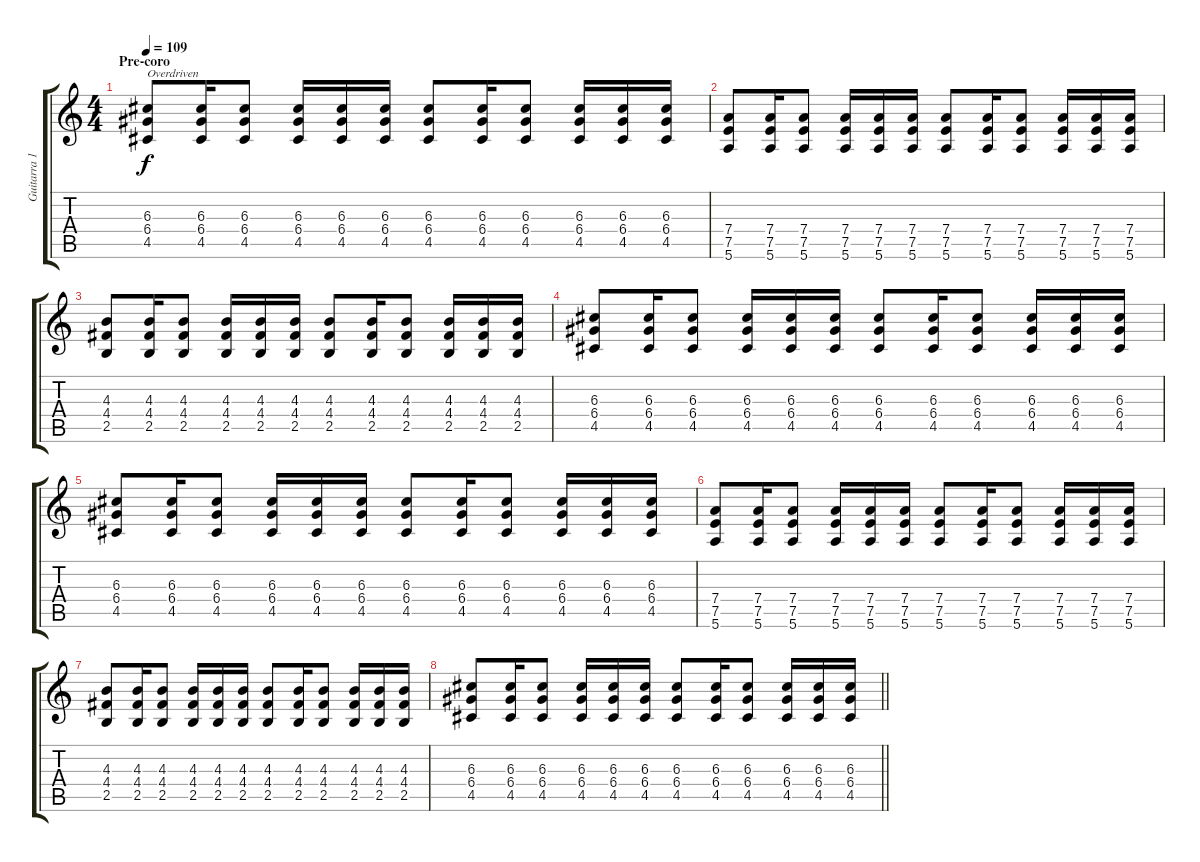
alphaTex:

\track ("Guitarra 1 (Alexis Korfiatis)" "Guitarra 1") {instrument electricguitarclean}
\staff {score tabs}
\tuning (E4 B3 G3 D3 A2 E2) {hide}
\ts (4 4)
\section ("" "Pre-coro")
\tempo 109
\clef g2
\ks c
(6.3 6.4 4.5).8{txt "Overdriven" dy f volume 12 instrument overdrivenguitar} (6.3 6.4 4.5).16 (6.3 6.4 4.5).8 (6.3 6.4 4.5).16 (6.3 6.4 4.5).16 (6.3 6.4 4.5).16 (6.3 6.4 4.5).8 (6.3 6.4 4.5).16 (6.3 6.4 4.5).8 (6.3 6.4 4.5).16 (6.3 6.4 4.5).16 (6.3 6.4 4.5).16 |
(7.4 7.5 5.6).8 (7.4 7.5 5.6).16 (7.4 7.5 5.6).8 (7.4 7.5 5.6).16 (7.4 7.5 5.6).16 (7.4 7.5 5.6).16 (7.4 7.5 5.6).8 (7.4 7.5 5.6).16 (7.4 7.5 5.6).8 (7.4 7.5 5.6).16 (7.4 7.5 5.6).16 (7.4 7.5 5.6).16 |
(4.3 4.4 2.5).8 (4.3 4.4 2.5).16 (4.3 4.4 2.5).8 (4.3 4.4 2.5).16 (4.3 4.4 2.5).16 (4.3 4.4 2.5).16 (4.3 4.4 2.5).8 (4.3 4.4 2.5).16 (4.3 4.4 2.5).8 (4.3 4.4 2.5).16 (4.3 4.4 2.5).16 (4.3 4.4 2.5).16 |
(6.3 6.4 4.5).8 (6.3 6.4 4.5).16 (6.3 6.4 4.5).8 (6.3 6.4 4.5).16 (6.3 6.4 4.5).16 (6.3 6.4 4.5).16 (6.3 6.4 4.5).8 (6.3 6.4 4.5).16 (6.3 6.4 4.5).8 (6.3 6.4 4.5).16 (6.3 6.4 4.5).16 (6.3 6.4 4.5).16 |
(6.3 6.4 4.5).8 (6.3 6.4 4.5).16 (6.3 6.4 4.5).8 (6.3 6.4 4.5).16 (6.3 6.4 4.5).16 (6.3 6.4 4.5).16 (6.3 6.4 4.5).8 (6.3 6.4 4.5).16 (6.3 6.4 4.5).8 (6.3 6.4 4.5).16 (6.3 6.4 4.5).16 (6.3 6.4 4.5).16 |
(7.4 7.5 5.6).8 (7.4 7.5 5.6).16 (7.4 7.5 5.6).8 (7.4 7.5 5.6).16 (7.4 7.5 5.6).16 (7.4 7.5 5.6).16 (7.4 7.5 5.6).8 (7.4 7.5 5.6).16 (7.4 7.5 5.6).8 (7.4 7.5 5.6).16 (7.4 7.5 5.6).16 (7.4 7.5 5.6).16 |
(4.3 4.4 2.5).8 (4.3 4.4 2.5).16 (4.3 4.4 2.5).8 (4.3 4.4 2.5).16 (4.3 4.4 2.5).16 (4.3 4.4 2.5).16 (4.3 4.4 2.5).8 (4.3 4.4 2.5).16 (4.3 4.4 2.5).8 (4.3 4.4 2.5).16 (4.3 4.4 2.5).16 (4.3 4.4 2.5).16 |
\barLineRight lightlight
(6.3 6.4 4.5).8 (6.3 6.4 4.5).16 (6.3 6.4 4.5).8 (6.3 6.4 4.5).16 (6.3 6.4 4.5).16 (6.3 6.4 4.5).16 (6.3 6.4 4.5).8 (6.3 6.4 4.5).16 (6.3 6.4 4.5).8 (6.3 6.4 4.5).16 (6.3 6.4 4.5).16 (6.3 6.4 4.5).16
